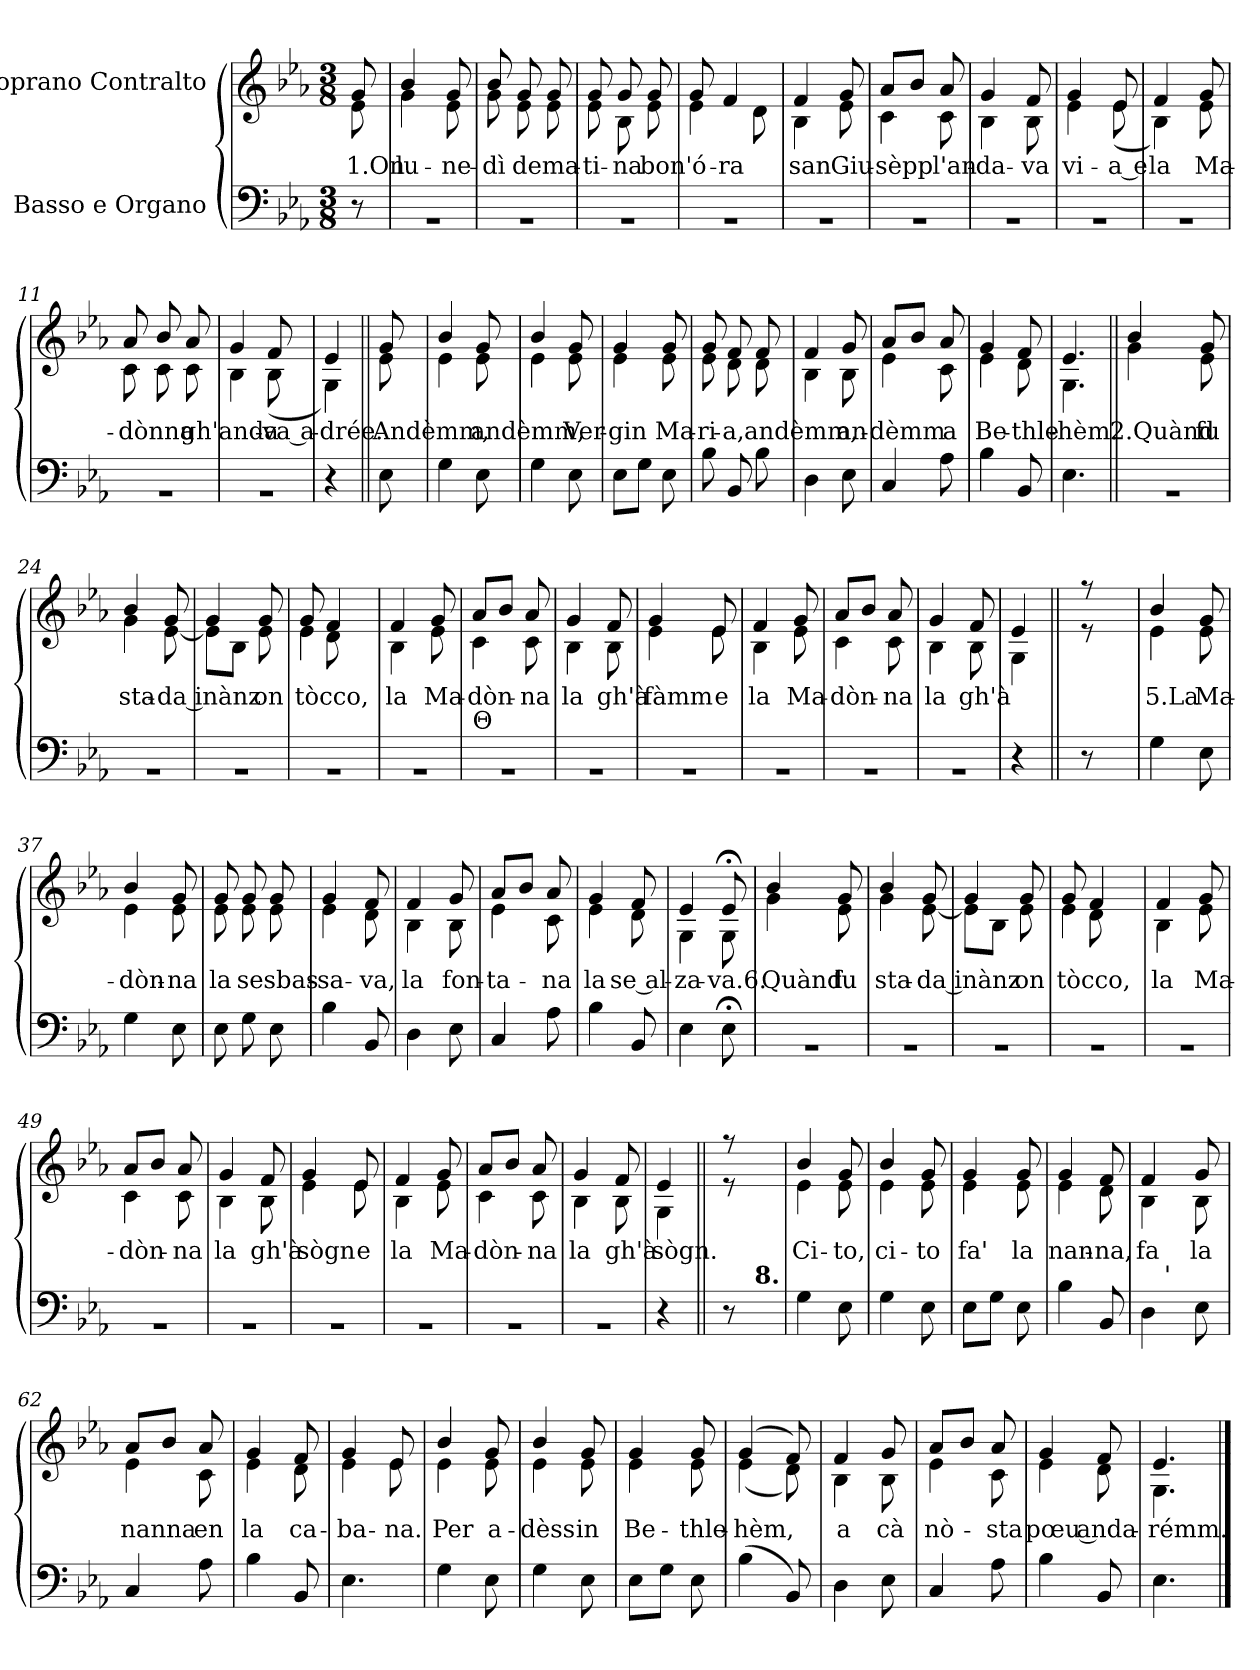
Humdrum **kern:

**kern	**kern	**text
*part2	*part1	*part1
*staff2	*staff1	*staff1
*I"Basso e Organo	*I"Soprano Contralto	*
*clefF4	*clefG2	*
*k[b-e-a-]	*k[b-e-a-]	*
*E-:	*E-:	*
*M3/8	*M3/8	*
=1	=1	=1
!	!	!LO:LY:b:rj
*	*^	*
8r	8g/	8e-\	1.On
=2	=2	=2	=2
!LO:N:vis=1	!	!	!LO:LY:b
4.rC	4b-/	4g\	lu-
!	!	!	!LO:LY:b
.	8g/	8e-\	-ne-
=3	=3	=3	=3
!LO:N:vis=1	!	!	!LO:LY:b
4.rC	8b-/	8g\	-dì
!	!	!	!LO:LY:b
.	8g/	8e-\	de
!	!	!	!LO:LY:b
.	8g/	8e-\	ma-
=4	=4	=4	=4
!LO:N:vis=1	!	!	!LO:LY:b
4.rC	8g/	8e-\	ti-
!	!	!	!LO:LY:b
.	8g/	8B-\	-na
!	!	!	!LO:LY:b
.	8g/	8e-\	bon'
=5	=5	=5	=5
!LO:N:vis=1	!	!	!LO:LY:b
4.rC	8g/	4e-\	-ó-
!	!	!	!LO:LY:b
.	4f/	.	-ra
.	.	8d\	.
=6	=6	=6	=6
!LO:N:vis=1	!	!	!LO:LY:b
4.rC	4f/	4B-\	san
!	!	!	!LO:LY:b
.	8g/	8e-\	Giu-
=7	=7	=7	=7
!LO:N:vis=1	!	!	!LO:LY:b
4.rC	8a-/L	4c\	-sèpp
.	8b-/J	.	.
!	!	!	!LO:LY:b
.	8a-/	8c\	l'an-
=8	=8	=8	=8
!LO:N:vis=1	!	!	!LO:LY:b
4.rC	4g/	4B-\	-da-
!	!	!	!LO:LY:b
.	8f/	8B-\	-va
=9	=9	=9	=9
!LO:N:vis=1	!	!	!LO:LY:b
4.rC	4g/	4e-\	vi-
!	!	!	!LO:LY:b:rj
.	8e-/	(<8e-\	-a e
=10	=10	=10	=10
!LO:N:vis=1	!	!	!LO:LY:b
4.rC	4f/	4B-\)	la
!	!	!	!LO:LY:b
.	8g/	8e-\	Ma-
!!LO:LB:g=z	!!
=11	=11	=11	=11
!LO:N:vis=1	!	!	!LO:LY:b
4.rC	8a-/	8c\	-dònna
.	8b-/	8c\	.
!	!	!	!LO:LY:b
.	8a-/	8c\	gh'anda-
=12	=12	=12	=12
!LO:N:vis=1	!	!	!
4.rC	4g/	4B-\	.
!	!	!	!LO:LY:b:rj
.	8f/	(<8B-\	-va a-
=13	=13	=13	=13
!	!	!	!LO:LY:b
4r	4e-/	4G\)	-drée.
=14||	=14||	=14||	=14||
!	!	!	!LO:LY:b
8E-\	8g/	8e-\	Andèmm,
=15	=15	=15	=15
4G>\	4b-/	4e-\	.
!	!	!	!LO:LY:b
8E-\	8g/	8e-\	andèmm,
=16	=16	=16	=16
4G>\	4b-/	4e-\	.
!	!	!	!LO:LY:b
8E-\	8g/	8e-\	Ver-
=17	=17	=17	=17
!	!	!	!LO:LY:b
8E-\L	4g/	4e-\	-gin
8G\J	.	.	.
!	!	!	!LO:LY:b
8E-\	8g/	8e-\	Ma-
=18	=18	=18	=18
!	!	!	!LO:LY:b
8B->\	8g/	8e-\	-ri-
!	!	!	!LO:LY:b
8BB-</	8f/	8d\	a,
!	!	!	!LO:LY:b
8B-\	8f/	8d\	-andèmm,
=19	=19	=19	=19
4D>\	4f/	4B-\	.
!	!	!	!LO:LY:b
8E-\	8g/	8B-\	an-
=20	=20	=20	=20
!	!	!	!LO:LY:b
4C</	8a-/L	4e-\	-dèmm
.	8b-/J	.	.
!	!	!	!LO:LY:b
8A-\	8a-/	8c\	a
=21	=21	=21	=21
!	!	!	!LO:LY:b
4B->\	4g/	4e-\	Be-
!	!	!	!LO:LY:b
8BB-/	8f/	8d\	-thle-
=22	=22	=22	=22
!	!	!	!LO:LY:b
4.E-\	4.e-/	4.G\	-hèm.
!!LO:LB:g=z	!!
=23||	=23||	=23||	=23||
!LO:N:vis=1	!	!	!LO:LY:b:rj
4.rC	4b-/	4g\	2.Quànd
!	!	!	!LO:LY:b
.	8g/	8e-\	fu
=24	=24	=24	=24
!LO:N:vis=1	!	!	!LO:LY:b
4.rC	4b-/	4g\	sta-
!	!	!	!LO:LY:b:rj
.	8g/	[<8e-\	-da inànz
=25	=25	=25	=25
!LO:N:vis=1	!	!	!
4.rC	4g/	8e-\L]	.
.	.	8B-\J	.
!	!	!	!LO:LY:b
.	8g/	8e-\	on
=26	=26	=26	=26
!LO:N:vis=1	!	!	!LO:LY:b
*	*	*^	*
4.rC	8g/	4e-\	8ryy	tòcco,
.	4f/	.	8d\	.
.	.	8ryy	8ryy	.
=27	=27	=27	=27	=27
!LO:N:vis=1	!	!	!	!LO:LY:b
*	*	*v	*v	*
4.rC	4f/	4B-\	la
!	!	!	!LO:LY:b
.	8g/	8e-\	Ma-
=28	=28	=28	=28
!LO:TX:a:t=Θ	!	!	!
!LO:N:vis=1	!	!	!LO:LY:b
4.rC	8a-/L	4c\	-dòn-
.	8b-/J	.	.
!	!	!	!LO:LY:b
.	8a-/	8c\	-na
=29	=29	=29	=29
!LO:N:vis=1	!	!	!LO:LY:b
4.rC	4g/	4B-\	la
!	!	!	!LO:LY:b
.	8f/	8B-\	gh'à
=30	=30	=30	=30
!LO:N:vis=1	!	!	!LO:LY:b
4.rC	4g/	4e-\	fàmm
!	!	!	!LO:LY:b
.	8e-/	8e-\	e
=31	=31	=31	=31
!LO:N:vis=1	!	!	!LO:LY:b
4.rC	4f/	4B-\	la
!	!	!	!LO:LY:b
.	8g/	8e-\	Ma-
=32	=32	=32	=32
!LO:N:vis=1	!	!	!LO:LY:b
4.rC	8a-/L	4c\	-dòn-
.	8b-/J	.	.
!	!	!	!LO:LY:b
.	8a-/	8c\	-na
=33	=33	=33	=33
!LO:N:vis=1	!	!	!LO:LY:b
4.rC	4g/	4B-\	la
!	!	!	!LO:LY:b
.	8f/	8B-\	gh'à
=34	=34	=34	=34
!	!	!	!LO:LY:b
4r	4e-/	4G\	.
=35||	=35||	=35||	=35||
8r	8rff	8re	.
!!LO:LB:g=z	!!
=36	=36	=36	=36
!	!	!	!LO:LY:b:rj
4G>\	4b-/	4e-\	5.La
!	!	!	!LO:LY:b
8E-\	8g/	8e-\	Ma-
=37	=37	=37	=37
!	!	!	!LO:LY:b
4G>\	4b-/	4e-\	-dòn-
!	!	!	!LO:LY:b
8E-\	8g/	8e-\	-na
=38	=38	=38	=38
!	!	!	!LO:LY:b
8E-\	8g/	8e-\	la
!	!	!	!LO:LY:b
8G\	8g/	8e-\	se
!	!	!	!LO:LY:b
8E-\	8g/	8e-\	sbas-
=39	=39	=39	=39
!	!	!	!LO:LY:b
4B->\	4g/	4e-\	-sa-
!	!	!	!LO:LY:b
8BB-</	8f/	8d\	-va,
=40	=40	=40	=40
!	!	!	!LO:LY:b
4D>\	4f/	4B-\	la
!	!	!	!LO:LY:b
8E-\	8g/	8B-\	fon-
=41	=41	=41	=41
!	!	!	!LO:LY:b
4C</	8a-/L	4e-\	-ta-
.	8b-/J	.	.
!	!	!	!LO:LY:b
8A-\	8a-/	8c\	-na
=42	=42	=42	=42
!	!	!	!LO:LY:b
4B->\	4g/	4e-\	la
!	!	!	!LO:LY:b:rj
8BB-/	8f/	8d\	se al-
=43	=43	=43	=43
!	!	!	!LO:LY:b
4E-\	4e-/	4G\	-za-
!	!	!	!LO:LY:b
8E-;\	8e-;</	8G\	-va.6.
=44	=44	=44	=44
!LO:N:vis=1	!	!	!LO:LY:b
4.rC	4b-/	4g\	Quànd
!	!	!	!LO:LY:b
.	8g/	8e-\	fu
=45	=45	=45	=45
!LO:N:vis=1	!	!	!LO:LY:b
4.rC	4b-/	4g\	sta-
!	!	!	!LO:LY:b:rj
.	8g/	[<8e-\	-da inànz
=46	=46	=46	=46
!LO:N:vis=1	!	!	!
4.rC	4g/	8e-\L]	.
.	.	8B-\J	.
!	!	!	!LO:LY:b
.	8g/	8e-\	on
=47	=47	=47	=47
!LO:N:vis=1	!	!	!LO:LY:b
*	*	*^	*
4.rC	8g/	4e-\	8ryy	tòcco,
.	4f/	.	8d\	.
.	.	8ryy	8ryy	.
!!LO:LB:g=z
=48	=48	=48	=48	=48
!LO:N:vis=1	!	!	!	!LO:LY:b
*	*	*v	*v	*
4.rC	4f/	4B-\	la
!	!	!	!LO:LY:b
.	8g/	8e-\	Ma-
=49	=49	=49	=49
!LO:N:vis=1	!	!	!LO:LY:b
4.rC	8a-/L	4c\	-dòn-
.	8b-/J	.	.
!	!	!	!LO:LY:b
.	8a-/	8c\	-na
=50	=50	=50	=50
!LO:N:vis=1	!	!	!LO:LY:b
4.rC	4g/	4B-\	la
!	!	!	!LO:LY:b
.	8f/	8B-\	gh'à
=51	=51	=51	=51
!LO:N:vis=1	!	!	!LO:LY:b
4.rC	4g/	4e-\	sògn
!	!	!	!LO:LY:b
.	8e-/	8e-\	e
=52	=52	=52	=52
!LO:N:vis=1	!	!	!LO:LY:b
4.rC	4f/	4B-\	la
!	!	!	!LO:LY:b
.	8g/	8e-\	Ma-
=53	=53	=53	=53
!LO:N:vis=1	!	!	!LO:LY:b
4.rC	8a-/L	4c\	-dòn-
.	8b-/J	.	.
!	!	!	!LO:LY:b
.	8a-/	8c\	-na
=54	=54	=54	=54
!LO:N:vis=1	!	!	!LO:LY:b
4.rC	4g/	4B-\	la
!	!	!	!LO:LY:b
.	8f/	8B-\	gh'à
=55	=55	=55	=55
!	!	!	!LO:LY:b
4r	4e-/	4G\	sògn.
=56||	=56||	=56||	=56||
*^	*	*	*
8r	16ryy	8rff	8re	.
!	!LO:TX:a:B:t=8.	!	!	!
.	16ryy	.	.	.
=57	=57	=57	=57	=57
!	!	!	!	!LO:LY:b
*v	*v	*	*	*
4G>\	4b-/	4e-\	Ci-
!	!	!	!LO:LY:b
8E-\	8g/	8e-\	-to,
=58	=58	=58	=58
!	!	!	!LO:LY:b
4G>\	4b-/	4e-\	ci-
!	!	!	!LO:LY:b
8E-\	8g/	8e-\	-to
=59	=59	=59	=59
!	!	!	!LO:LY:b
8E-\L	4g/	4e-\	fa'
8G\J	.	.	.
!	!	!	!LO:LY:b
8E-\	8g/	8e-\	la
=60	=60	=60	=60
!	!	!	!LO:LY:b
4B->\	4g/	4e-\	nan-
!	!	!	!LO:LY:b
8BB-</	8f/	8d\	-na,
!!LO:PB:g=z	!!
=61	=61	=61	=61
!	!	!	!LO:LY:b
*^	*	*	*
4D>\	16.ryy	4f/	4B-\	fa
!	!LO:TX:a:t='	!	!	!
.	4ryy	.	.	.
!	!	!	!	!LO:LY:b
8E-\	.	8g/	8B-\	la
.	32ryy	.	.	.
=62	=62	=62	=62	=62
!	!	!	!	!LO:LY:b
*v	*v	*	*	*
4C</	8a-/L	4e-\	nanna
.	8b-/J	.	.
!	!	!	!LO:LY:b
8A-\	8a-/	8c\	en
=63	=63	=63	=63
!	!	!	!LO:LY:b
4B->\	4g/	4e-\	la
!	!	!	!LO:LY:b
8BB-/	8f/	8d\	ca-
=64	=64	=64	=64
!	!	!	!LO:LY:b
4.E-\	4g/	4e-\	-ba-
!	!	!	!LO:LY:b
.	8e-/	8e-\	-na.
=65	=65	=65	=65
!	!	!	!LO:LY:b
4G>\	4b-/	4e-\	Per
!	!	!	!LO:LY:b
8E-\	8g/	8e-\	a-
=66	=66	=66	=66
!	!	!	!LO:LY:b
4G>\	4b-/	4e-\	-dèss
!	!	!	!LO:LY:b
8E-\	8g/	8e-\	in
=67	=67	=67	=67
!	!	!	!LO:LY:b
8E-\L	4g/	4e-\	Be-
8G\J	.	.	.
!	!	!	!LO:LY:b
8E-\	8g/	8e-\	-thle-
=68	=68	=68	=68
!	!	!	!LO:LY:b
(>4B->\	(4g/	(<4e-\	-hèm,
8BB-</)	8f/)	8d\)	.
=69	=69	=69	=69
!	!	!	!LO:LY:b
4D>\	4f/	4B-\	a
!	!	!	!LO:LY:b
8E-\	8g/	8B-\	cà
=70	=70	=70	=70
!	!	!	!LO:LY:b
4C</	8a-/L	4e-\	nò-
.	8b-/J	.	.
!	!	!	!LO:LY:b
8A-\	8a-/	8c\	-sta
=71	=71	=71	=71
!	!	!	!LO:LY:b:rj
4B->\	4g/	4e-\	pœu anda-
8BB-/	8f/	8d\	.
=72	=72	=72	=72
!	!	!	!LO:LY:b
4.E-\	4.e-/	4.G\	-rémm.
*	*v	*v	*
==	==	==
*-	*-	*-
